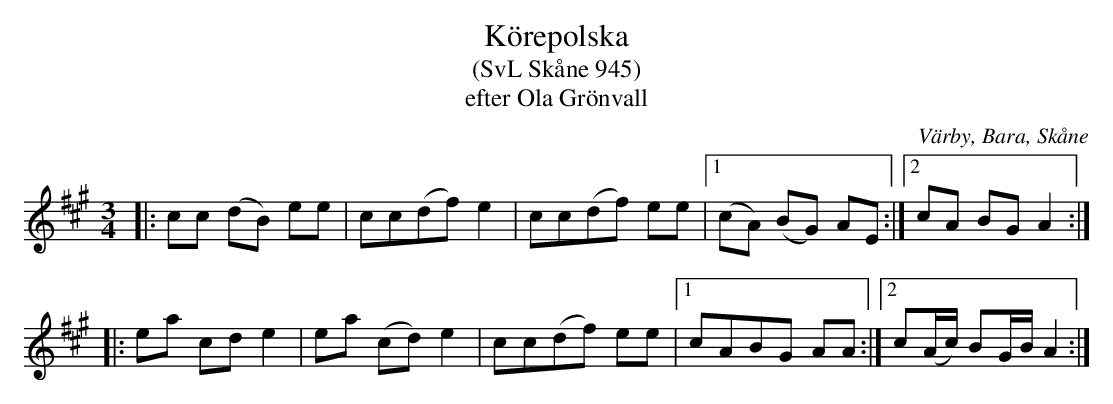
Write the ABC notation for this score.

X:1
T:Körepolska
T:(SvL Skåne 945)
T:efter Ola Grönvall
O:Värby, Bara, Skåne
M:3/4
L:1/8
K:A
|: cc (dB) ee | cc(df) e2 | cc(df) ee |1 (cA) (BG) AE :|2 cA BG A2 :|
|: ea cd e2 | ea (cd) e2 | cc(df) ee |1 cABG AA :|2 c(A/c/) BG/B/ A2 :|
